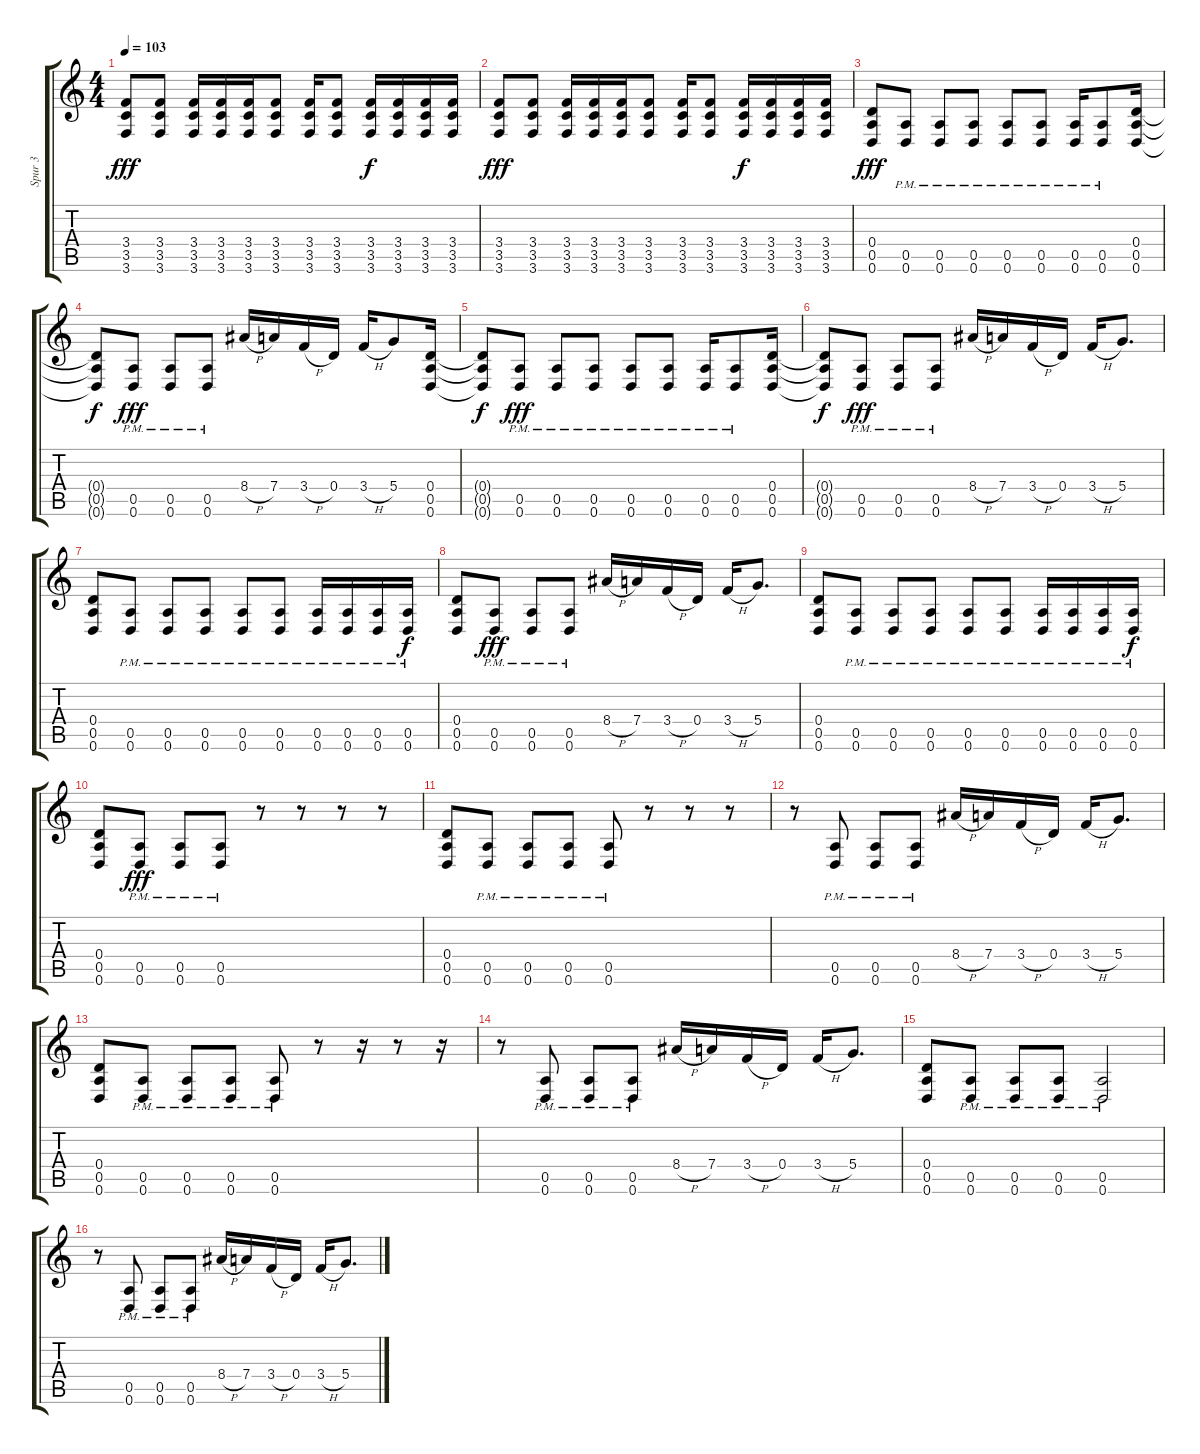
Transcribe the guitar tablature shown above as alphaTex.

\track ("Spur 3" "Spur 3") {instrument distortionguitar}
\staff {score tabs}
\tuning (E4 B3 G3 D3 A2 D2) {hide}
\ts (4 4)
\tempo 103
\clef g2
\ks c
(3.4 3.5 3.6).8{dy fff} (3.4 3.5 3.6).8 (3.4 3.5 3.6).16 (3.4 3.5 3.6).16 (3.4 3.5 3.6).16 (3.4 3.5 3.6).8 (3.4 3.5 3.6).16 (3.4 3.5 3.6).8 (3.4 3.5 3.6).16{dy f} (3.4 3.5 3.6).16 (3.4 3.5 3.6).16 (3.4 3.5 3.6).16 |
(3.4 3.5 3.6).8{dy fff} (3.4 3.5 3.6).8 (3.4 3.5 3.6).16 (3.4 3.5 3.6).16 (3.4 3.5 3.6).16 (3.4 3.5 3.6).8 (3.4 3.5 3.6).16 (3.4 3.5 3.6).8 (3.4 3.5 3.6).16{dy f} (3.4 3.5 3.6).16 (3.4 3.5 3.6).16 (3.4 3.5 3.6).16 |
(0.4 0.5 0.6).8{dy fff} (0.5{pm} 0.6{pm}).8 (0.5{pm} 0.6{pm}).8 (0.5{pm} 0.6{pm}).8 (0.5{pm} 0.6{pm}).8 (0.5{pm} 0.6{pm}).8 (0.5{pm} 0.6{pm}).16 (0.5{pm} 0.6{pm}).8 (0.4 0.5 0.6).16 |
(0.4{t} 0.5{t} 0.6{t}).8{dy f} (0.5{pm} 0.6{pm}).8{dy fff} (0.5{pm} 0.6{pm}).8 (0.5{pm} 0.6{pm}).8 8.4{h}.16 7.4.16 3.4{h}.16 0.4.16 3.4{h}.16 5.4.8 (0.4 0.5 0.6).16 |
(0.4{t} 0.5{t} 0.6{t}).8{dy f} (0.5{pm} 0.6{pm}).8{dy fff} (0.5{pm} 0.6{pm}).8 (0.5{pm} 0.6{pm}).8 (0.5{pm} 0.6{pm}).8 (0.5{pm} 0.6{pm}).8 (0.5{pm} 0.6{pm}).16 (0.5{pm} 0.6{pm}).8 (0.4 0.5 0.6).16 |
(0.4{t} 0.5{t} 0.6{t}).8{dy f} (0.5{pm} 0.6{pm}).8{dy fff} (0.5{pm} 0.6{pm}).8 (0.5{pm} 0.6{pm}).8 8.4{h}.16 7.4.16 3.4{h}.16 0.4.16 3.4{h}.16 5.4.8{d} |
(0.4 0.5 0.6).8 (0.5{pm} 0.6{pm}).8 (0.5{pm} 0.6{pm}).8 (0.5{pm} 0.6{pm}).8 (0.5{pm} 0.6{pm}).8 (0.5{pm} 0.6{pm}).8 (0.5{pm} 0.6{pm}).16 (0.5{pm} 0.6{pm}).16 (0.5{pm} 0.6{pm}).16 (0.5{pm} 0.6{pm}).16{dy f} |
(0.4 0.5 0.6).8 (0.5{pm} 0.6{pm}).8{dy fff} (0.5{pm} 0.6{pm}).8 (0.5{pm} 0.6{pm}).8 8.4{h}.16 7.4.16 3.4{h}.16 0.4.16 3.4{h}.16 5.4.8{d} |
(0.4 0.5 0.6).8 (0.5{pm} 0.6{pm}).8 (0.5{pm} 0.6{pm}).8 (0.5{pm} 0.6{pm}).8 (0.5{pm} 0.6{pm}).8 (0.5{pm} 0.6{pm}).8 (0.5{pm} 0.6{pm}).16 (0.5{pm} 0.6{pm}).16 (0.5{pm} 0.6{pm}).16 (0.5{pm} 0.6{pm}).16{dy f} |
(0.4 0.5 0.6).8 (0.5{pm} 0.6{pm}).8{dy fff} (0.5{pm} 0.6{pm}).8 (0.5{pm} 0.6{pm}).8 r.8 r.8 r.8 r.8 |
(0.4 0.5 0.6).8 (0.5{pm} 0.6{pm}).8 (0.5{pm} 0.6{pm}).8 (0.5{pm} 0.6{pm}).8 (0.5{pm} 0.6{pm}).8 r.8 r.8 r.8 |
r.8 (0.5{pm} 0.6{pm}).8 (0.5{pm} 0.6{pm}).8 (0.5{pm} 0.6{pm}).8 8.4{h}.16 7.4.16 3.4{h}.16 0.4.16 3.4{h}.16 5.4.8{d} |
(0.4 0.5 0.6).8 (0.5{pm} 0.6{pm}).8 (0.5{pm} 0.6{pm}).8 (0.5{pm} 0.6{pm}).8 (0.5{pm} 0.6{pm}).8 r.8 r.16 r.8 r.16 |
r.8 (0.5{pm} 0.6{pm}).8 (0.5{pm} 0.6{pm}).8 (0.5{pm} 0.6{pm}).8 8.4{h}.16 7.4.16 3.4{h}.16 0.4.16 3.4{h}.16 5.4.8{d} |
(0.4 0.5 0.6).8 (0.5{pm} 0.6{pm}).8 (0.5{pm} 0.6{pm}).8 (0.5{pm} 0.6{pm}).8 (0.5{pm} 0.6{pm}).2 |
r.8 (0.5{pm} 0.6{pm}).8 (0.5{pm} 0.6{pm}).8 (0.5{pm} 0.6{pm}).8 8.4{h}.16 7.4.16 3.4{h}.16 0.4.16 3.4{h}.16 5.4.8{d}
